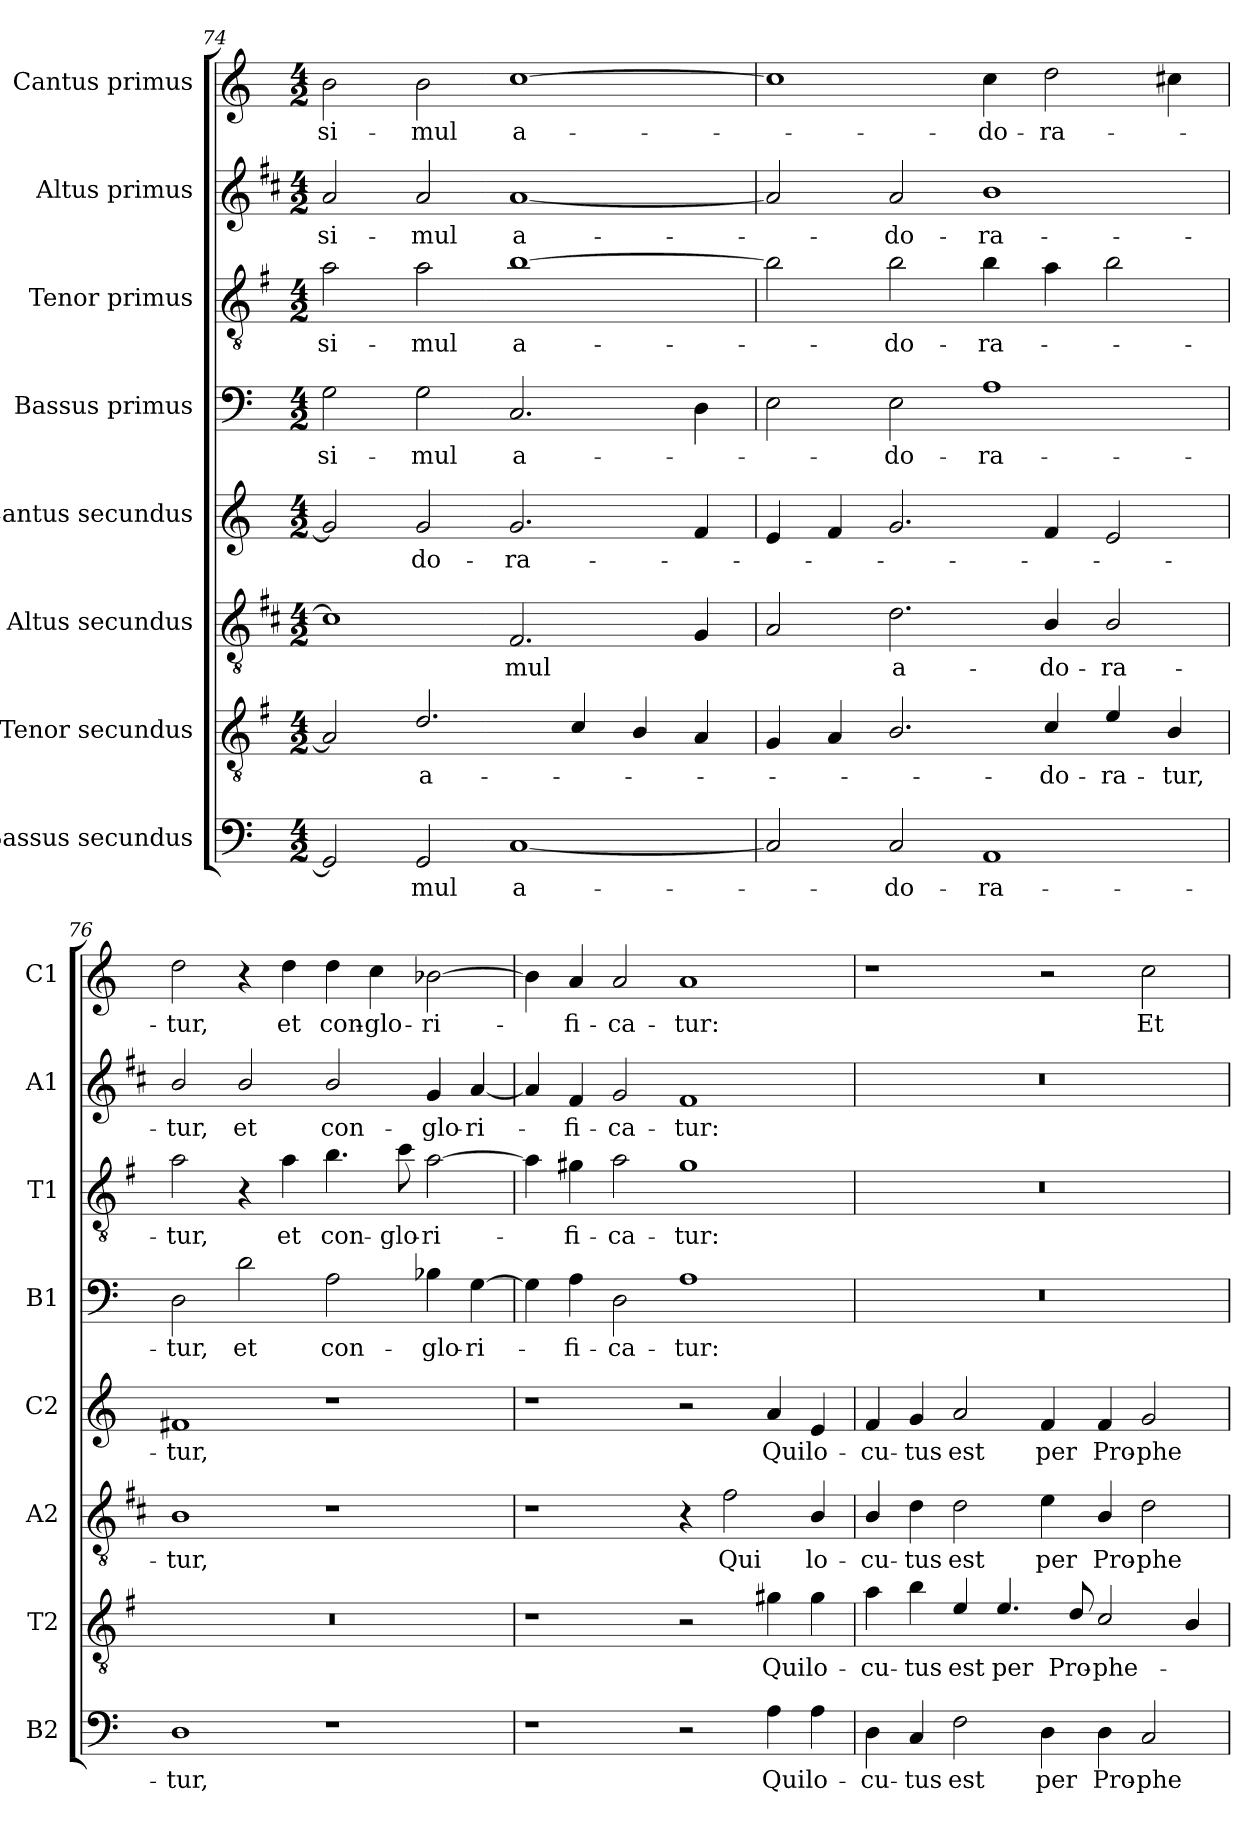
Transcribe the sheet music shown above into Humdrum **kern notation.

**kern	**text	**kern	**text	**kern	**text	**kern	**text	**kern	**text	**kern	**text	**kern	**text	**kern	**text
*part8	*part8	*part7	*part7	*part6	*part6	*part5	*part5	*part4	*part4	*part3	*part3	*part2	*part2	*part1	*part1
*staff8	*staff8	*staff7	*staff7	*staff6	*staff6	*staff5	*staff5	*staff4	*staff4	*staff3	*staff3	*staff2	*staff2	*staff1	*staff1
*I"Bassus secundus	*	*I"Tenor secundus	*	*I"Altus secundus	*	*I"Cantus secundus	*	*I"Bassus primus	*	*I"Tenor primus	*	*I"Altus primus	*	*I"Cantus primus	*
*I'B2	*	*I'T2	*	*I'A2	*	*I'C2	*	*I'B1	*	*I'T1	*	*I'A1	*	*I'C1	*
*clefF4	*	*clefGv2	*	*clefGv2	*	*clefG2	*	*clefF4	*	*clefGv2	*	*clefG2	*	*clefG2	*
*	*	*ITrd4c7	*	*ITrd1c2	*	*	*	*	*	*ITrd4c7	*	*ITrd1c2	*	*	*
*k[]	*	*k[]	*	*k[]	*	*k[]	*	*k[]	*	*k[]	*	*k[]	*	*k[]	*
*C:	*	*C:	*	*C:	*	*C:	*	*C:	*	*C:	*	*C:	*	*C:	*
*M4/2	*	*M4/2	*	*M4/2	*	*M4/2	*	*M4/2	*	*M4/2	*	*M4/2	*	*M4/2	*
=74	=74	=74	=74	=74	=74	=74	=74	=74	=74	=74	=74	=74	=74	=74	=74
!	!	!	!	!	!	!	!	!	!LO:LY:b	!	!LO:LY:b	!	!LO:LY:b	!	!LO:LY:b
2GG/]	.	2D/]	.	1B]	.	2g/]	.	2G\	si-	2d\	si-	2g/	si-	2b\	si-
!	!LO:LY:b	!	!LO:LY:b	!	!	!	!LO:LY:b	!	!LO:LY:b	!	!LO:LY:b	!	!LO:LY:b	!	!LO:LY:b
2GG/	-mul	2.G/	a-	.	.	2g/	-do-	2G\	-mul	2d\	-mul	2g/	-mul	2b\	-mul
!	!LO:LY:b	!	!	!	!LO:LY:b	!	!LO:LY:b	!	!LO:LY:b	!	!LO:LY:b	!	!LO:LY:b	!	!LO:LY:b
[1C	a-	.	.	2.E/	-mul	2.g/	-ra-	2.C/	a-	[1e	a-	[1g	a-	[1cc	a-
.	.	4F/	.	.	.	.	.	.	.	.	.	.	.	.	.
.	.	4E/	.	.	.	.	.	.	.	.	.	.	.	.	.
.	.	4D/	.	4F/	.	4f/	.	4D\	.	.	.	.	.	.	.
!!LO:LB:g=z
=75	=75	=75	=75	=75	=75	=75	=75	=75	=75	=75	=75	=75	=75	=75	=75
2C/]	.	4C/	.	2G/	.	4e/	.	2E\	.	2e\]	.	2g/]	.	1cc]	.
.	.	4D/	.	.	.	4f/	.	.	.	.	.	.	.	.	.
!	!LO:LY:b	!	!	!	!LO:LY:b	!	!	!	!LO:LY:b	!	!LO:LY:b	!	!LO:LY:b	!	!
2C/	-do-	2.E/	.	2.c\	a-	2.g/	.	2E\	-do-	2e\	-do-	2g/	-do-	.	.
!	!LO:LY:b	!	!	!	!	!	!	!	!LO:LY:b	!	!LO:LY:b	!	!LO:LY:b	!	!LO:LY:b
1AA	-ra-	.	.	.	.	.	.	1A	-ra-	4e\	-ra-	1a	-ra-	4cc\	-do-
!	!	!	!LO:LY:b	!	!LO:LY:b	!	!	!	!	!	!	!	!	!	!LO:LY:b
.	.	4F/	-do-	4A/	-do-	4f/	.	.	.	4d\	.	.	.	2dd\	-ra-
!	!	!	!LO:LY:b	!	!LO:LY:b	!	!	!	!	!	!	!	!	!	!
.	.	4A/	-ra-	2A/	-ra-	2e/	.	.	.	2e\	.	.	.	.	.
!	!	!	!LO:LY:b	!	!	!	!	!	!	!	!	!	!	!	!
.	.	4E/	-tur,	.	.	.	.	.	.	.	.	.	.	4cc#X\	.
=76	=76	=76	=76	=76	=76	=76	=76	=76	=76	=76	=76	=76	=76	=76	=76
!	!LO:LY:b	!	!	!	!LO:LY:b	!	!LO:LY:b	!	!LO:LY:b	!	!LO:LY:b	!	!LO:LY:b	!	!LO:LY:b
1D	-tur,	0r	.	1A	-tur,	1f#X	-tur,	2D\	-tur,	2d\	-tur,	2a/	-tur,	2dd\	-tur,
!	!	!	!	!	!	!	!	!	!LO:LY:b	!	!	!	!LO:LY:b	!	!
.	.	.	.	.	.	.	.	2d\	et	4r	.	2a/	et	4r	.
!	!	!	!	!	!	!	!	!	!	!	!LO:LY:b	!	!	!	!LO:LY:b
.	.	.	.	.	.	.	.	.	.	4d\	et	.	.	4dd\	et
!	!	!	!	!	!	!	!	!	!LO:LY:b	!	!LO:LY:b	!	!LO:LY:b	!	!LO:LY:b
1r	.	.	.	1r	.	1r	.	2A\	con-	4.e\	con-	2a/	con-	4dd\	con-
!	!	!	!	!	!	!	!	!	!	!	!	!	!	!	!LO:LY:b
.	.	.	.	.	.	.	.	.	.	.	.	.	.	4cc\	-glo-
!	!	!	!	!	!	!	!	!	!	!	!LO:LY:b	!	!	!	!
.	.	.	.	.	.	.	.	.	.	8f\	-glo-	.	.	.	.
!	!	!	!	!	!	!	!	!	!LO:LY:b	!	!LO:LY:b	!	!LO:LY:b	!	!LO:LY:b
.	.	.	.	.	.	.	.	4B-X\	-glo-	[2d\	-ri-	4f/	-glo-	[2b-X\	-ri-
!	!	!	!	!	!	!	!	!	!LO:LY:b	!	!	!	!LO:LY:b	!	!
.	.	.	.	.	.	.	.	[4G\	-ri-	.	.	[4g/	-ri-	.	.
=77	=77	=77	=77	=77	=77	=77	=77	=77	=77	=77	=77	=77	=77	=77	=77
1r	.	1r	.	1r	.	1r	.	4G\]	.	4d\]	.	4g/]	.	4b-\]	.
!	!	!	!	!	!	!	!	!	!LO:LY:b	!	!LO:LY:b	!	!LO:LY:b	!	!LO:LY:b
.	.	.	.	.	.	.	.	4A\	-fi-	4c#X\	-fi-	4e/	-fi-	4a/	-fi-
!	!	!	!	!	!	!	!	!	!LO:LY:b	!	!LO:LY:b	!	!LO:LY:b	!	!LO:LY:b
.	.	.	.	.	.	.	.	2D\	-ca-	2d\	-ca-	2f/	-ca-	2a/	-ca-
!	!	!	!	!	!	!	!	!	!LO:LY:b	!	!LO:LY:b	!	!LO:LY:b	!	!LO:LY:b
2r	.	2r	.	4r	.	2r	.	1A	-tur:	1c#	-tur:	1e	-tur:	1a	-tur:
!	!	!	!	!	!LO:LY:b	!	!	!	!	!	!	!	!	!	!
.	.	.	.	2e\	Qui	.	.	.	.	.	.	.	.	.	.
!	!LO:LY:b	!	!LO:LY:b	!	!	!	!LO:LY:b	!	!	!	!	!	!	!	!
4A\	Qui	4c#X\	Qui	.	.	4a/	Qui	.	.	.	.	.	.	.	.
!	!LO:LY:b	!	!LO:LY:b	!	!LO:LY:b	!	!LO:LY:b	!	!	!	!	!	!	!	!
4A\	lo-	4c#\	lo-	4A/	lo-	4e/	lo-	.	.	.	.	.	.	.	.
=78	=78	=78	=78	=78	=78	=78	=78	=78	=78	=78	=78	=78	=78	=78	=78
!	!LO:LY:b	!	!LO:LY:b	!	!LO:LY:b	!	!LO:LY:b	!	!	!	!	!	!	!	!
4D\	-cu-	4d\	-cu-	4A/	-cu-	4f/	-cu-	0r	.	0r	.	0r	.	1r	.
!	!LO:LY:b	!	!LO:LY:b	!	!LO:LY:b	!	!LO:LY:b	!	!	!	!	!	!	!	!
4C/	-tus	4e\	-tus	4c\	-tus	4g/	-tus	.	.	.	.	.	.	.	.
!	!LO:LY:b	!	!LO:LY:b	!	!LO:LY:b	!	!LO:LY:b	!	!	!	!	!	!	!	!
2F\	est	4A/	est	2c\	est	2a/	est	.	.	.	.	.	.	.	.
!	!	!	!LO:LY:b	!	!	!	!	!	!	!	!	!	!	!	!
.	.	4.A/	per	.	.	.	.	.	.	.	.	.	.	.	.
!	!LO:LY:b	!	!	!	!LO:LY:b	!	!LO:LY:b	!	!	!	!	!	!	!	!
4D\	per	.	.	4d\	per	4f/	per	.	.	.	.	.	.	2r	.
!	!	!	!LO:LY:b	!	!	!	!	!	!	!	!	!	!	!	!
.	.	8G/	Pro-	.	.	.	.	.	.	.	.	.	.	.	.
!	!LO:LY:b	!	!LO:LY:b	!	!LO:LY:b	!	!LO:LY:b	!	!	!	!	!	!	!	!
4D\	Pro-	2F/	-phe-	4A/	Pro-	4f/	Pro-	.	.	.	.	.	.	.	.
!	!LO:LY:b	!	!	!	!LO:LY:b	!	!LO:LY:b	!	!	!	!	!	!	!	!LO:LY:b
2C/	-phe-	.	.	2c\	-phe-	2g/	-phe-	.	.	.	.	.	.	2cc\	Et
.	.	4E/	.	.	.	.	.	.	.	.	.	.	.	.	.
=	=	=	=	=	=	=	=	=	=	=	=	=	=	=	=
*-	*-	*-	*-	*-	*-	*-	*-	*-	*-	*-	*-	*-	*-	*-	*-
